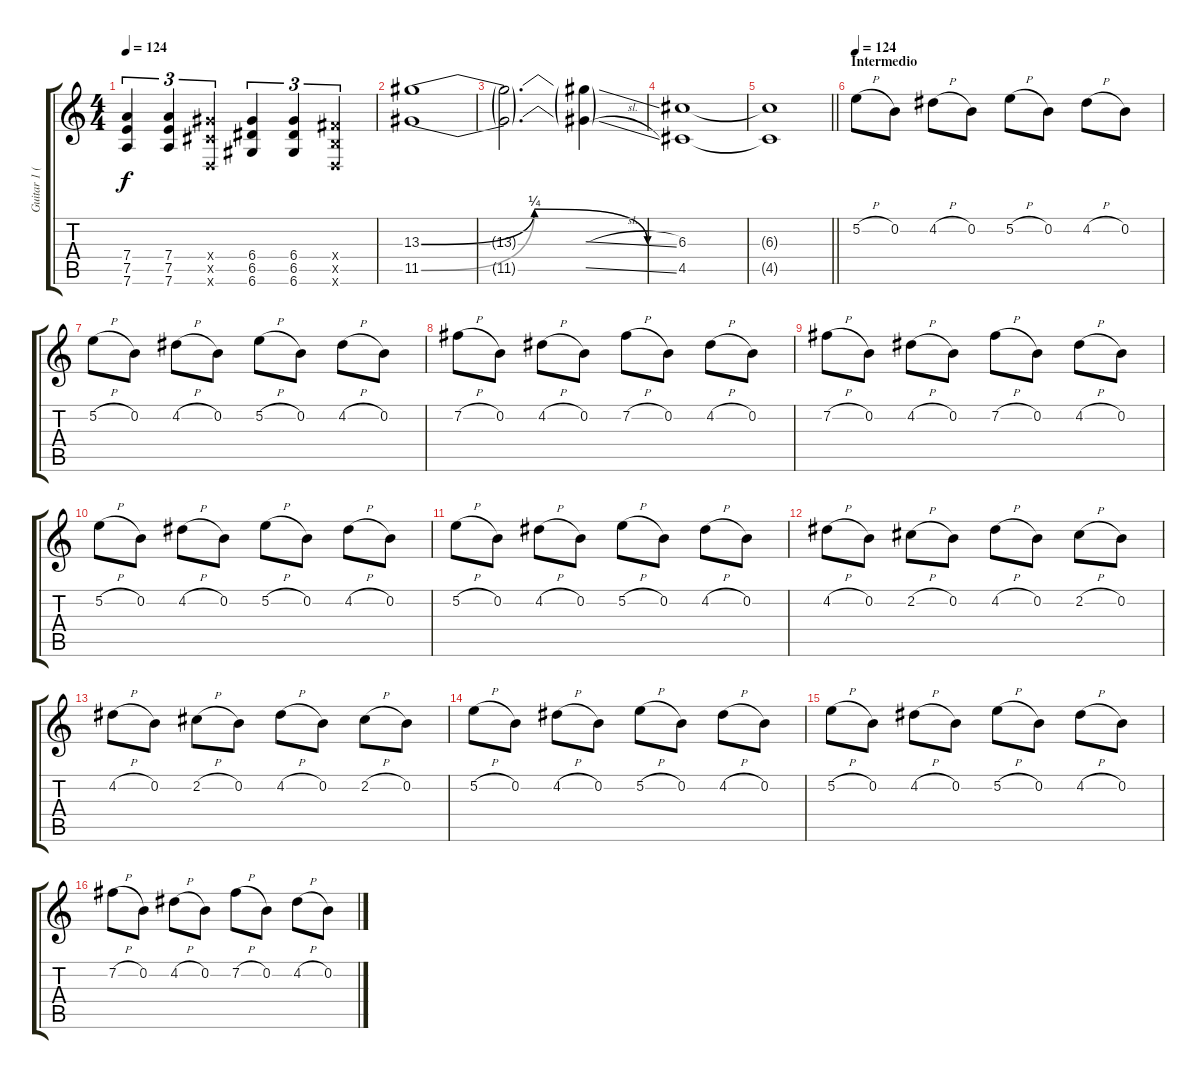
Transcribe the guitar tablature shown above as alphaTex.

\track ("Guitar 1 (Ryan Parrish)" "Guitar 1 (") {instrument distortionguitar}
\staff {score tabs}
\tuning (E4 B3 G3 D3 A2 D2) {hide}
\ts (4 4)
\tempo 124
\clef g2
\ks c
(7.4 7.5 7.6).4{tu (3 2) dy f} (7.4 7.5 7.6).4{tu (3 2)} (6.4{x} 4.5{x} 0.6{x}).4{tu (3 2)} (6.4 6.5 6.6).4{tu (3 2)} (6.4 6.5 6.6).4{tu (3 2)} (4.4{x} 2.5{x} 0.6{x}).4{tu (3 2)} |
(13.3{be (bendrelease 0 0 15 1 29 1 60 0)} 11.5{be (bendrelease 0 0 15 1 24 1 60 0)}).1 |
(13.3{t} 11.5{t}).2{d} (13.3{sl t} 11.5{sl t}).4 |
(6.3 4.5).1 |
\barLineRight lightlight
(6.3{t} 4.5{t}).1 |
\section ("" "Intermedio")
\tempo 124
5.2{h}.8{instrument distortionguitar} 0.2.8 4.2{h}.8 0.2.8 5.2{h}.8 0.2.8 4.2{h}.8 0.2.8 |
5.2{h}.8 0.2.8 4.2{h}.8 0.2.8 5.2{h}.8 0.2.8 4.2{h}.8 0.2.8 |
7.2{h}.8 0.2.8 4.2{h}.8 0.2.8 7.2{h}.8 0.2.8 4.2{h}.8 0.2.8 |
7.2{h}.8 0.2.8 4.2{h}.8 0.2.8 7.2{h}.8 0.2.8 4.2{h}.8 0.2.8 |
5.2{h}.8 0.2.8 4.2{h}.8 0.2.8 5.2{h}.8 0.2.8 4.2{h}.8 0.2.8 |
5.2{h}.8 0.2.8 4.2{h}.8 0.2.8 5.2{h}.8 0.2.8 4.2{h}.8 0.2.8 |
4.2{h}.8 0.2.8 2.2{h}.8 0.2.8 4.2{h}.8 0.2.8 2.2{h}.8 0.2.8 |
4.2{h}.8 0.2.8 2.2{h}.8 0.2.8 4.2{h}.8 0.2.8 2.2{h}.8 0.2.8 |
5.2{h}.8 0.2.8 4.2{h}.8 0.2.8 5.2{h}.8 0.2.8 4.2{h}.8 0.2.8 |
5.2{h}.8 0.2.8 4.2{h}.8 0.2.8 5.2{h}.8 0.2.8 4.2{h}.8 0.2.8 |
7.2{h}.8 0.2.8 4.2{h}.8 0.2.8 7.2{h}.8 0.2.8 4.2{h}.8 0.2.8
